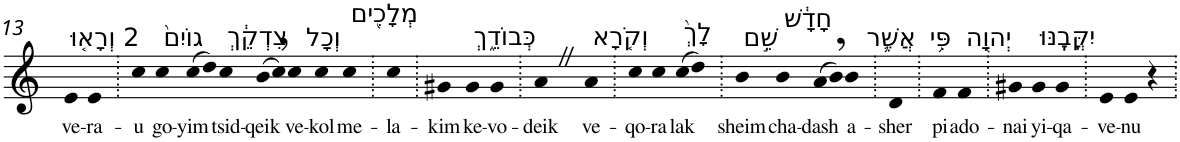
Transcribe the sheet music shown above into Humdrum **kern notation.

**kern	**text
*part1	*part1
*staff1	*staff1
*I"Piano	*
*I'Pno	*
!!LO:PB:g=z
*clefG2	*
*k[]	*
=13	=13
!LO:TX:a:t=2 וְרָא֤וּ	!
!	!LO:LY:b
4e	ve-
!	!LO:LY:b
4e	-ra-
=14.	=14.
!	!LO:LY:b
4cc	-u
!LO:TX:a:t=גוֹיִם֙	!
!	!LO:LY:b
4cc	go-
!	!LO:LY:b
(8cc	-yim
8dd)	.
!LO:TX:a:t=צִדְקֵ֔ךְ	!
!	!LO:LY:b
4cc	tsid-
!	!LO:LY:b
(8b	-qeik
8cc,)	.
!LO:TX:a:t=וְכָל	!
!	!LO:LY:b
4cc	ve-
!	!LO:LY:b
4cc	-kol
!LO:TX:a:t=מְלָכִ֖ים	!
!	!LO:LY:b
4cc	me-
=15.	=15.
!	!LO:LY:b
4cc	-la-
=16.	=16.
!	!LO:LY:b
4g#X	-kim
!LO:TX:a:t=כְּבוֹדֵ֑ךְ	!
!	!LO:LY:b
4g#	ke-
!	!LO:LY:b
4g#	-vo-
=17.	=17.
!	!LO:LY:b
4aZ	-deik
!LO:TX:a:t=וְקֹ֤רָא	!
!	!LO:LY:b
4a	ve-
=18.	=18.
!	!LO:LY:b
4cc	-qo-
!	!LO:LY:b
4cc	-ra
!LO:TX:a:t=לָךְ֙	!
!	!LO:LY:b
(8cc	lak
8dd)	.
=19.	=19.
!LO:TX:a:t=שֵׁ֣ם	!
!	!LO:LY:b
4b	sheim
!LO:TX:a:t=חָדָ֔שׁ	!
!	!LO:LY:b
4b	cha-
!	!LO:LY:b
(8a	-dash
8b,)	.
!LO:TX:a:t=אֲשֶׁ֛ר	!
!	!LO:LY:b
4b	a-
=20.	=20.
!	!LO:LY:b
4d	-sher
=21.	=21.
!LO:TX:a:t=פִּ֥י	!
!	!LO:LY:b
4f	pi
!LO:TX:a:t=יְהוָ֖ה	!
!	!LO:LY:b
4f	ado-
=22.	=22.
!	!LO:LY:b
4g#X	-nai
!LO:TX:a:t=יִקֳּבֶֽנּוּ	!
!	!LO:LY:b
4g#	yi-
!	!LO:LY:b
4g#	-qa-
=23.	=23.
!	!LO:LY:b
4e	-ve-
!	!LO:LY:b
4e	-nu
4r	.
=.	=.
*-	*-
